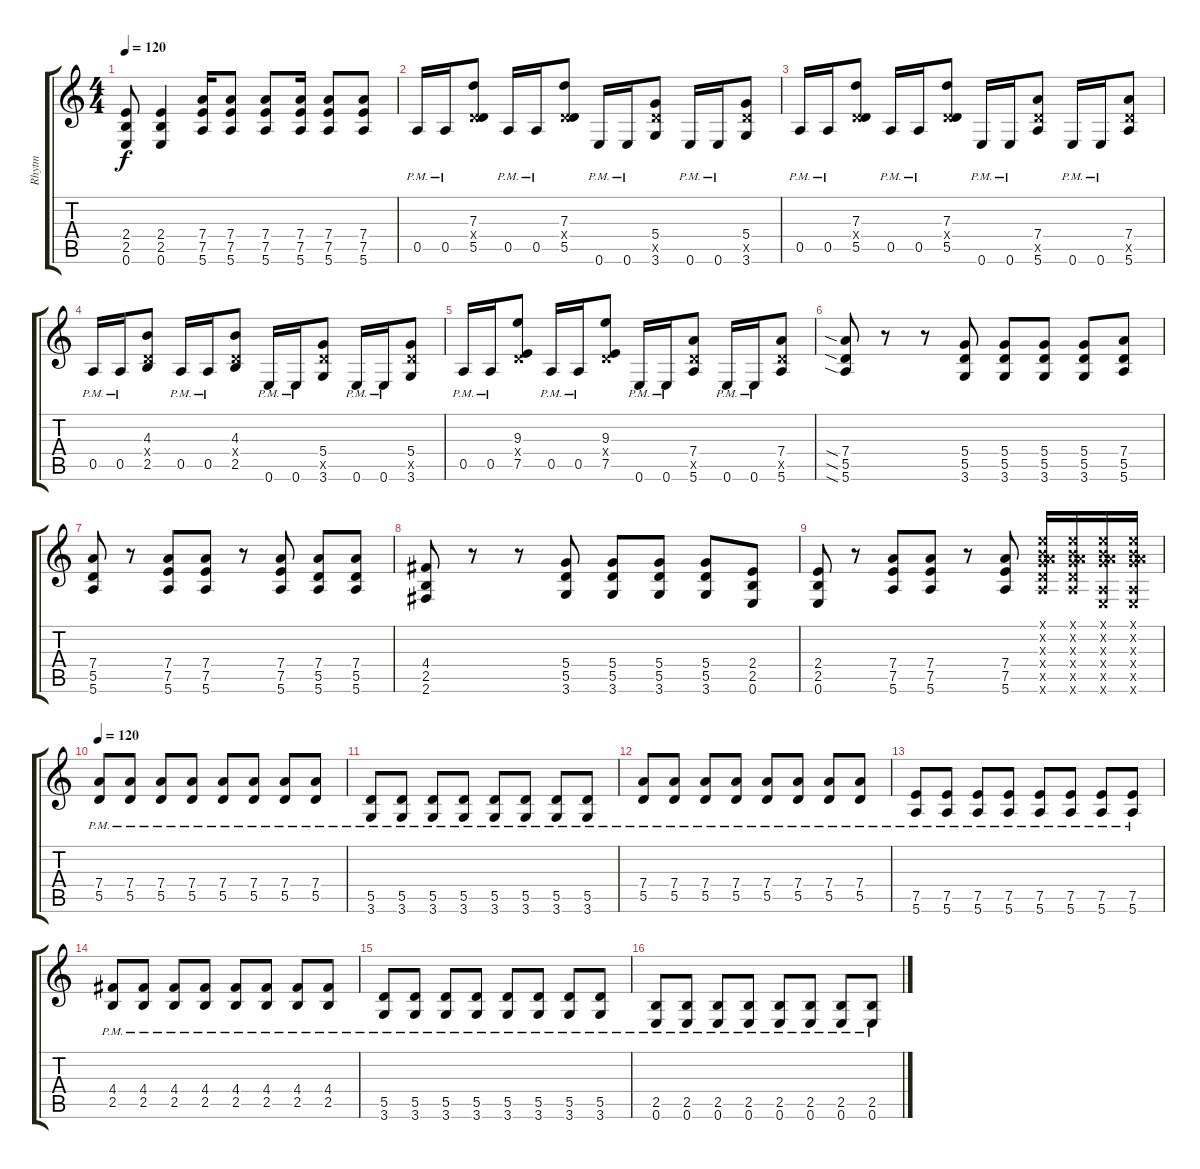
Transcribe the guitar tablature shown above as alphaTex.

\track ("Rhytm" "Rhytm") {instrument distortionguitar}
\staff {score tabs}
\tuning (E4 B3 G3 D3 A2 E2) {hide}
\ts (4 4)
\tempo 120
\clef g2
\ks c
(2.4 2.5 0.6).8{dy f} (2.4 2.5 0.6).4 (7.4 7.5 5.6).16 (7.4 7.5 5.6).8 (7.4 7.5 5.6).8 (7.4 7.5 5.6).16 (7.4 7.5 5.6).8 (7.4 7.5 5.6).8 |
0.5{pm}.16 0.5{pm}.16 (7.3 0.4{x} 5.5).8 0.5{pm}.16 0.5{pm}.16 (7.3 0.4{x} 5.5).8 0.6{pm}.16 0.6{pm}.16 (5.4 5.5{x} 3.6).8 0.6{pm}.16 0.6{pm}.16 (5.4 5.5{x} 3.6).8 |
0.5{pm}.16 0.5{pm}.16 (7.3 0.4{x} 5.5).8 0.5{pm}.16 0.5{pm}.16 (7.3 0.4{x} 5.5).8 0.6{pm}.16 0.6{pm}.16 (7.4 5.5{x} 5.6).8 0.6{pm}.16 0.6{pm}.16 (7.4 5.5{x} 5.6).8 |
0.5{pm}.16 0.5{pm}.16 (4.3 0.4{x} 2.5).8 0.5{pm}.16 0.5{pm}.16 (4.3 0.4{x} 2.5).8 0.6{pm}.16 0.6{pm}.16 (5.4 5.5{x} 3.6).8 0.6{pm}.16 0.6{pm}.16 (5.4 5.5{x} 3.6).8 |
0.5{pm}.16 0.5{pm}.16 (9.3 0.4{x} 7.5).8 0.5{pm}.16 0.5{pm}.16 (9.3 0.4{x} 7.5).8 0.6{pm}.16 0.6{pm}.16 (7.4 5.5{x} 5.6).8 0.6{pm}.16 0.6{pm}.16 (7.4 5.5{x} 5.6).8 |
(7.4{sia} 5.5{sia} 5.6{sia}).8 r.8 r.8 (5.4 5.5 3.6).8 (5.4 5.5 3.6).8 (5.4 5.5 3.6).8 (5.4 5.5 3.6).8 (7.4 5.5 5.6).8 |
(7.4 5.5 5.6).8 r.8 (7.4 7.5 5.6).8 (7.4 7.5 5.6).8 r.8 (7.4 7.5 5.6).8 (7.4 5.5 5.6).8 (7.4 5.5 5.6).8 |
(4.4 2.5 2.6).8 r.8 r.8 (5.4 5.5 3.6).8 (5.4 5.5 3.6).8 (5.4 5.5 3.6).8 (5.4 5.5 3.6).8 (2.4 2.5 0.6).8 |
(2.4 2.5 0.6).8 r.8 (7.4 7.5 5.6).8 (7.4 7.5 5.6).8 r.8 (7.4 7.5 5.6).8 (0.1{x} 0.2{x} 0.3{x} 7.4{x} 5.5{x} 5.6{x}).16 (0.1{x} 0.2{x} 0.3{x} 7.4{x} 5.5{x} 5.6{x}).16 (0.1{x} 0.2{x} 0.3{x} 7.4{x} 0.5{x} 0.6{x}).16 (0.1{x} 0.2{x} 0.3{x} 7.4{x} 0.5{x} 0.6{x}).16 |
\tempo 120
(7.4{pm} 5.5{pm}).8{instrument overdrivenguitar} (7.4{pm} 5.5{pm}).8 (7.4{pm} 5.5{pm}).8 (7.4{pm} 5.5{pm}).8 (7.4{pm} 5.5{pm}).8 (7.4{pm} 5.5{pm}).8 (7.4{pm} 5.5{pm}).8 (7.4{pm} 5.5{pm}).8 |
(5.5{pm} 3.6{pm}).8 (5.5{pm} 3.6{pm}).8 (5.5{pm} 3.6{pm}).8 (5.5{pm} 3.6{pm}).8 (5.5{pm} 3.6{pm}).8 (5.5{pm} 3.6{pm}).8 (5.5{pm} 3.6{pm}).8 (5.5{pm} 3.6{pm}).8 |
(7.4{pm} 5.5{pm}).8 (7.4{pm} 5.5{pm}).8 (7.4{pm} 5.5{pm}).8 (7.4{pm} 5.5{pm}).8 (7.4{pm} 5.5{pm}).8 (7.4{pm} 5.5{pm}).8 (7.4{pm} 5.5{pm}).8 (7.4{pm} 5.5{pm}).8 |
(7.5{pm} 5.6{pm}).8 (7.5{pm} 5.6{pm}).8 (7.5{pm} 5.6{pm}).8 (7.5{pm} 5.6{pm}).8 (7.5{pm} 5.6{pm}).8 (7.5{pm} 5.6{pm}).8 (7.5{pm} 5.6{pm}).8 (7.5{pm} 5.6{pm}).8 |
(4.4{pm} 2.5{pm}).8 (4.4{pm} 2.5{pm}).8 (4.4{pm} 2.5{pm}).8 (4.4{pm} 2.5{pm}).8 (4.4{pm} 2.5{pm}).8 (4.4{pm} 2.5{pm}).8 (4.4{pm} 2.5{pm}).8 (4.4{pm} 2.5{pm}).8 |
(5.5{pm} 3.6{pm}).8 (5.5{pm} 3.6{pm}).8 (5.5{pm} 3.6{pm}).8 (5.5{pm} 3.6{pm}).8 (5.5{pm} 3.6{pm}).8 (5.5{pm} 3.6{pm}).8 (5.5{pm} 3.6{pm}).8 (5.5{pm} 3.6{pm}).8 |
(2.5{pm} 0.6).8 (2.5{pm} 0.6).8 (2.5{pm} 0.6).8 (2.5{pm} 0.6).8 (2.5{pm} 0.6).8 (2.5{pm} 0.6).8 (2.5{pm} 0.6).8 (2.5{pm} 0.6).8
